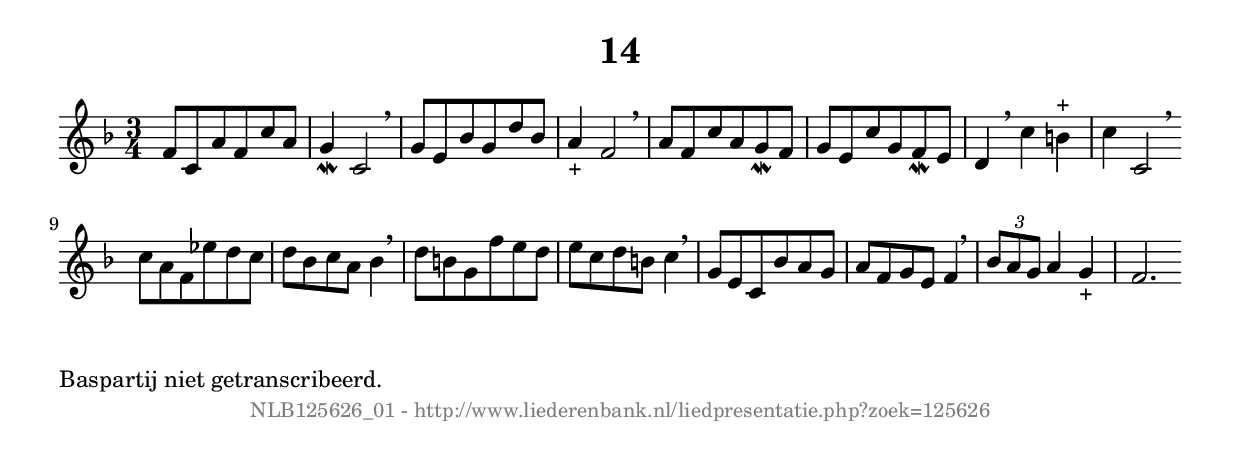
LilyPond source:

%
% produced by wce2krn 1.64 (7 June 2014)
%
\version"2.16"
#(append! paper-alist '(("long" . (cons (* 210 mm) (* 2000 mm)))))
#(set-default-paper-size "long")
sb = {\breathe}
mBreak = {\breathe }
bBreak = {\breathe }
x = {\once\override NoteHead #'style = #'cross }
gl=\glissando
itime={\override Staff.TimeSignature #'stencil = ##f }
ficta = {\once\set suggestAccidentals = ##t}
fine = {\once\override Score.RehearsalMark #'self-alignment-X = #1 \mark \markup {\italic{Fine}}}
dc = {\once\override Score.RehearsalMark #'self-alignment-X = #1 \mark \markup {\italic{D.C.}}}
dcf = {\once\override Score.RehearsalMark #'self-alignment-X = #1 \mark \markup {\italic{D.C. al Fine}}}
dcc = {\once\override Score.RehearsalMark #'self-alignment-X = #1 \mark \markup {\italic{D.C. al Coda}}}
ds = {\once\override Score.RehearsalMark #'self-alignment-X = #1 \mark \markup {\italic{D.S.}}}
dsf = {\once\override Score.RehearsalMark #'self-alignment-X = #1 \mark \markup {\italic{D.S. al Fine}}}
dsc = {\once\override Score.RehearsalMark #'self-alignment-X = #1 \mark \markup {\italic{D.S. al Coda}}}
pv = {\set Score.repeatCommands = #'((volta "1"))}
sv = {\set Score.repeatCommands = #'((volta "2"))}
tv = {\set Score.repeatCommands = #'((volta "3"))}
qv = {\set Score.repeatCommands = #'((volta "4"))}
xv = {\set Score.repeatCommands = #'((volta #f))}
\header{ tagline = ""
title = "14"
}
\score {{
\key f \major
\relative g'
{
\set melismaBusyProperties = #'()
\time 3/4
\tempo 4=120
\override Score.MetronomeMark #'transparent = ##t
\override Score.RehearsalMark #'break-visibility = #(vector #t #t #f)
f8 c a' f c' a g4_\mordent c,2 \sb g'8 e bes' g d' bes a4_"+" f2 \mBreak \bar "|"
a8 f c' a g_\mordent f g e c' g f_\mordent e d4 \sb c' b^"+" c c,2 \bar ":|:" \bBreak
c'8 a f es' d c d bes c a bes4 \sb d8 b g f' e d e c d b c4 \mBreak \bar "|"
g8 e c bes' a g a f g e f4 \sb \times 2/3 {bes8 a g} a4 g_"+" f2. \bar ":|"
 }}
 \midi { }
 \layout {
            indent = 0.0\cm
}
}
\markup { \wordwrap-string #" 
Baspartij niet getranscribeerd.
"}
\markup { \vspace #0 } \markup { \with-color #grey \fill-line { \center-column { \smaller "NLB125626_01 - http://www.liederenbank.nl/liedpresentatie.php?zoek=125626" } } }
